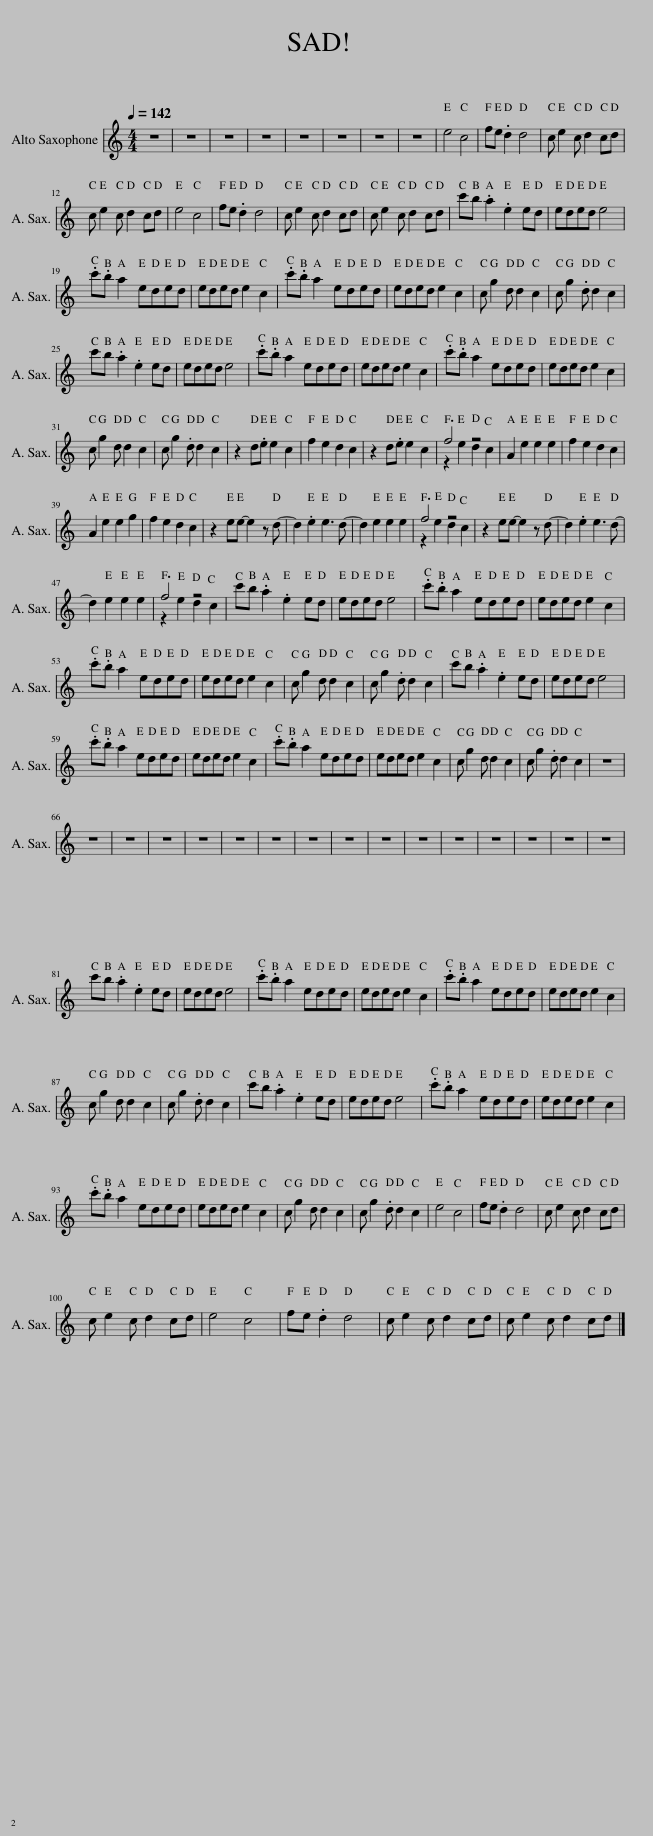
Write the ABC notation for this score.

X:1
%%score ( 1 2 ) 3 4
L:1/8
Q:1/4=142
M:4/4
I:linebreak $
K:Eb
V:1 treble transpose=-9
V:2 treble transpose="-9 "
V:3 treble
V:4 treble
V:1
[K:C] z8 | z8 | z8 | z8 | z8 | %5
 z8 | z8 | z8 | e4 c4 | fe .d2 d4 | %10
 c e2 c d2 cd |$ c e2 c d2 cd | e4 c4 | fe .d2 d4 | c e2 c d2 cd | %15
 c e2 c d2 cd | c'b .a2 .e2 ed | eded e4 |$ .c'.b a2 eded | eded e2 c2 | %20
 .c'.b a2 eded | eded e2 c2 | c g2 d d2 c2 | c g2 .d d2 c2 |$ c'b .a2 .e2 ed | %25
 eded e4 | .c'.b a2 eded | eded e2 c2 | .c'.b a2 eded | eded e2 c2 |$ %30
 c g2 d d2 c2 | c g2 .d d2 c2 | z2 d.e e2 c2 | f2 e2 d2 c2 | z2 d.e e2 c2 | %35
 .f4 z4 | A2 e2 e2 e2 | f2 e2 d2 c2 |$ A2 e2 e2 g2 | f2 e2 d2 c2 | %40
 z2 ee- e2 z d- | d2 .e2 e3 d- | d2 e2 e2 e2 | .f4 z4 | z2 ee- e2 z d- | %45
 d2 .e2 e3 d- |$ d2 e2 e2 e2 | .f4 z4 | c'b .a2 .e2 ed | eded e4 | %50
 .c'.b a2 eded | eded e2 c2 |$ .c'.b a2 eded | eded e2 c2 | c g2 d d2 c2 | %55
 c g2 .d d2 c2 | c'b .a2 .e2 ed | eded e4 |$ .c'.b a2 eded | eded e2 c2 | %60
 .c'.b a2 eded | eded e2 c2 | c g2 d d2 c2 | c g2 .d d2 c2 | z8 |$ %65
 z8 | z8 | z8 | z8 | z8 | %70
 z8 | z8 | z8 | z8 | z8 | %75
 z8 | z8 | z8 | z8 | z8 |$ %80
 c'b .a2 .e2 ed | eded e4 | .c'.b a2 eded | eded e2 c2 | .c'.b a2 eded | %85
 eded e2 c2 |$ c g2 d d2 c2 | c g2 .d d2 c2 | c'b .a2 .e2 ed | eded e4 | %90
 .c'.b a2 eded | eded e2 c2 |$ .c'.b a2 eded | eded e2 c2 | c g2 d d2 c2 | %95
 c g2 .d d2 c2 | e4 c4 | fe .d2 d4 | c e2 c d2 cd |$ c e2 c d2 cd | %100
 e4 c4 | fe .d2 d4 | c e2 c d2 cd | c e2 c d2 cd |] %104
V:2
[K:C] x8 | x8 | x8 | x8 | x8 | %5
 x8 | x8 | x8 | x8 | x8 | %10
 x8 |$ x8 | x8 | x8 | x8 | %15
 x8 | x8 | x8 |$ x8 | x8 | %20
 x8 | x8 | x8 | x8 |$ x8 | %25
 x8 | x8 | x8 | x8 | x8 |$ %30
 x8 | x8 | x8 | x8 | x8 | %35
 z2 e2 d2 c2 | x8 | x8 |$ x8 | x8 | %40
 x8 | x8 | x8 | z2 e2 d2 c2 | x8 | %45
 x8 |$ x8 | z2 e2 d2 c2 | x8 | x8 | %50
 x8 | x8 |$ x8 | x8 | x8 | %55
 x8 | x8 | x8 |$ x8 | x8 | %60
 x8 | x8 | x8 | x8 | x8 |$ %65
 x8 | x8 | x8 | x8 | x8 | %70
 x8 | x8 | x8 | x8 | x8 | %75
 x8 | x8 | x8 | x8 | x8 |$ %80
 x8 | x8 | x8 | x8 | x8 | %85
 x8 |$ x8 | x8 | x8 | x8 | %90
 x8 | x8 |$ x8 | x8 | x8 | %95
 x8 | x8 | x8 | x8 |$ x8 | %100
 x8 | x8 | x8 | x8 |] %104
V:3
 [A,CEG]6 z2 | [CEG]6 z2 | [A,CF]6 z2 | z2 [B,DG]4 z2 | [A,CEG]6 z2 | %5
 [CEG]6 z2 | [A,CF]6 z2 | z2 [B,DG]2 z .[B,DG]3 | [A,CEG]6 z2 | [CEG]6 z2 | %10
 [A,CF]6 z2 |$ z2 [B,DG]4 z2 | [A,CEG]6 z2 | [CEG]6 z2 | [A,CF]6 z2 | %15
 z2 [B,DG]2 z .[B,DG]3 | [A,CEG]6 z2 | [CEG]6 z2 |$ [A,CF]6 z2 | z2 [B,DG]4 z2 | %20
 [A,CEG]6 z2 | [CEG]6 z2 | [A,CF]6 z2 | z2 [B,DG]2 z .[B,DG]3 |$ [A,CEG]6 z2 | %25
 [CEG]6 z2 | [A,CF]6 z2 | z2 [B,DG]4 z2 | [A,CEG]6 z2 | [CEG]6 z2 |$ %30
 [A,CF]6 z2 | z2 [B,DG]2 z .[B,DG]3 | [A,CEG]6 z2 | [CEG]6 z2 | [A,CF]6 z2 | %35
 z2 [B,DG]4 z2 | [A,CEG]6 z2 | [CEG]6 z2 |$ [A,CF]6 z2 | z2 [B,DG]2 z .[B,DG]3 | %40
 [A,CEG]6 z2 | [CEG]6 z2 | [A,CF]6 z2 | z2 [B,DG]4 z2 | [A,CEG]6 z2 | %45
 [CEG]6 z2 |$ [A,CF]6 z2 | z2 [B,DG]2 z .[B,DG]3 | [A,CEG]6 z2 | [CEG]6 z2 | %50
 [A,CF]6 z2 | z2 [B,DG]4 z2 |$ [A,CEG]6 z2 | [CEG]6 z2 | [A,CF]6 z2 | %55
 z2 [B,DG]2 z .[B,DG]3 | [A,CEG]6 z2 | [CEG]6 z2 |$ [A,CF]6 z2 | z2 [B,DG]4 z2 | %60
 [A,CEG]6 z2 | [CEG]6 z2 | [A,CF]6 z2 | z2 [B,DG]2 z .[B,DG]3 | [A,CEG]6 z2 |$ %65
 [CEG]6 z2 | [A,CF]6 z2 | z2 [B,DG]4 z2 | [A,CEG]6 z2 | [CEG]6 z2 | %70
 [A,CF]6 z2 | z2 [B,DG]2 z .[B,DG]3 | [A,CEG]6 z2 | [CEG]6 z2 | [A,CF]6 z2 | %75
 z2 [B,DG]4 z2 | [A,CEG]6 z2 | [CEG]6 z2 | [A,CF]6 z2 | z2 [B,DG]2 z .[B,DG]3 |$ %80
 [A,CEG]6 z2 | [CEG]6 z2 | [A,CF]6 z2 | z2 [B,DG]4 z2 | [A,CEG]6 z2 | %85
 [CEG]6 z2 |$ [A,CF]6 z2 | z2 [B,DG]2 z .[B,DG]3 | [A,CEG]6 z2 | [CEG]6 z2 | %90
 [A,CF]6 z2 | z2 [B,DG]4 z2 |$ [A,CEG]6 z2 | [CEG]6 z2 | [A,CF]6 z2 | %95
 z2 [B,DG]2 z .[B,DG]3 | [A,CEG]6 z2 | [CEG]6 z2 | [A,CF]6 z2 |$ z2 [B,DG]4 z2 | %100
 [A,CEG]6 z2 | [CEG]6 z2 | [A,CF]6 z2 | z2 [B,DG]2 z .[B,DG]3 |] %104
V:4
 z8 | z8 | z8 | z8 | z8 | %5
 z8 | z8 | z8 | z8 | z8 | %10
 z8 |$ z8 | z8 | z8 | z8 | %15
 z8 | z8 | z8 |$ z8 | z8 | %20
 z8 | z8 | z8 | z8 |$ z8 | %25
 z8 | z8 | z8 | z8 | z8 |$ %30
 z8 | z8 | z8 | z8 | z8 | %35
 z8 | z8 | z8 |$ z8 | z8 | %40
 z8 | z8 | z8 | z8 | z8 | %45
 z8 |$ z8 | z8 | z8 | z8 | %50
 z8 | z8 |$ z8 | z8 | z8 | %55
 z8 | z8 | z8 |$ z8 | z8 | %60
 z8 | z8 | z8 | z8 | z8 |$ %65
 z8 | z8 | z8 | z8 | z8 | %70
 z8 | z4 z2 z e/ f/ | g6- g e/ g/ | b6- b a/ g/ | f8- | %75
 f2 z2 z2 z e/ f/ | g6- g e/ g/ | b6- b c'/ g/ | f8- | f2 z2 z4 |$ %80
 z8 | z8 | z8 | z8 | z8 | %85
 z8 |$ z8 | z8 | z8 | z8 | %90
 z8 | z8 |$ z8 | z8 | z8 | %95
 z8 | z8 | z8 | z8 |$ z8 | %100
 z8 | z8 | z8 | z8 |] %104
